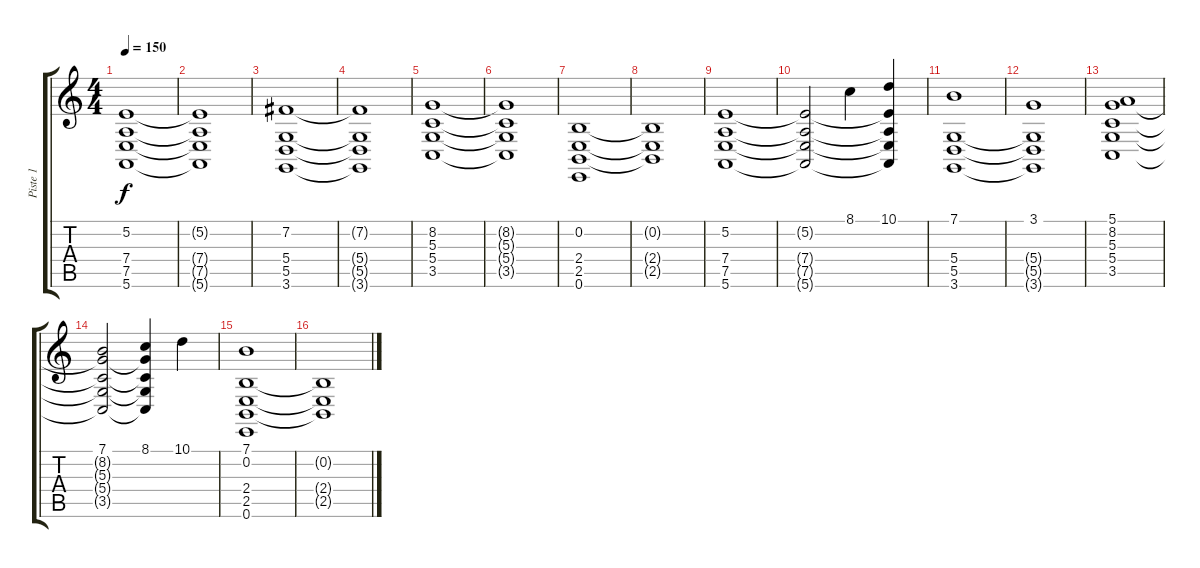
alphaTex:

\track ("Piste 1" "Piste 1") {instrument fx6goblins}
\staff {score tabs}
\tuning (E4 B3 G3 D3 A2 E2) {hide}
\ts (4 4)
\tempo 150
\clef g2
\ks c
(5.2 7.4 7.5 5.6).1{dy f} |
(5.2{t} 7.4{t} 7.5{t} 5.6{t}).1 |
(7.2 5.4 5.5 3.6).1 |
(7.2{t} 5.4{t} 5.5{t} 3.6{t}).1 |
(8.2 5.3 5.4 3.5).1 |
(8.2{t} 5.3{t} 5.4{t} 3.5{t}).1 |
(0.2 2.4 2.5 0.6).1 |
(0.2{t} 2.4{t} 2.5{t}).1 |
(5.2 7.4 7.5 5.6).1 |
(5.2{t} 7.4{t} 7.5{t} 5.6{t}).2 8.1.4 (10.1 5.2{t} 7.4{t} 7.5{t} 5.6{t}).4 |
(7.1 5.4 5.5 3.6).1 |
(3.1 5.4{t} 5.5{t} 3.6{t}).1 |
(5.1 8.2 5.3 5.4 3.5).1 |
(7.1 8.2{t} 5.3{t} 5.4{t} 3.5{t}).2 (8.1 8.2{t} 5.3{t} 5.4{t} 3.5{t}).4 10.1.4 |
(7.1 0.2 2.4 2.5 0.6).1 |
(0.2{t} 2.4{t} 2.5{t}).1
